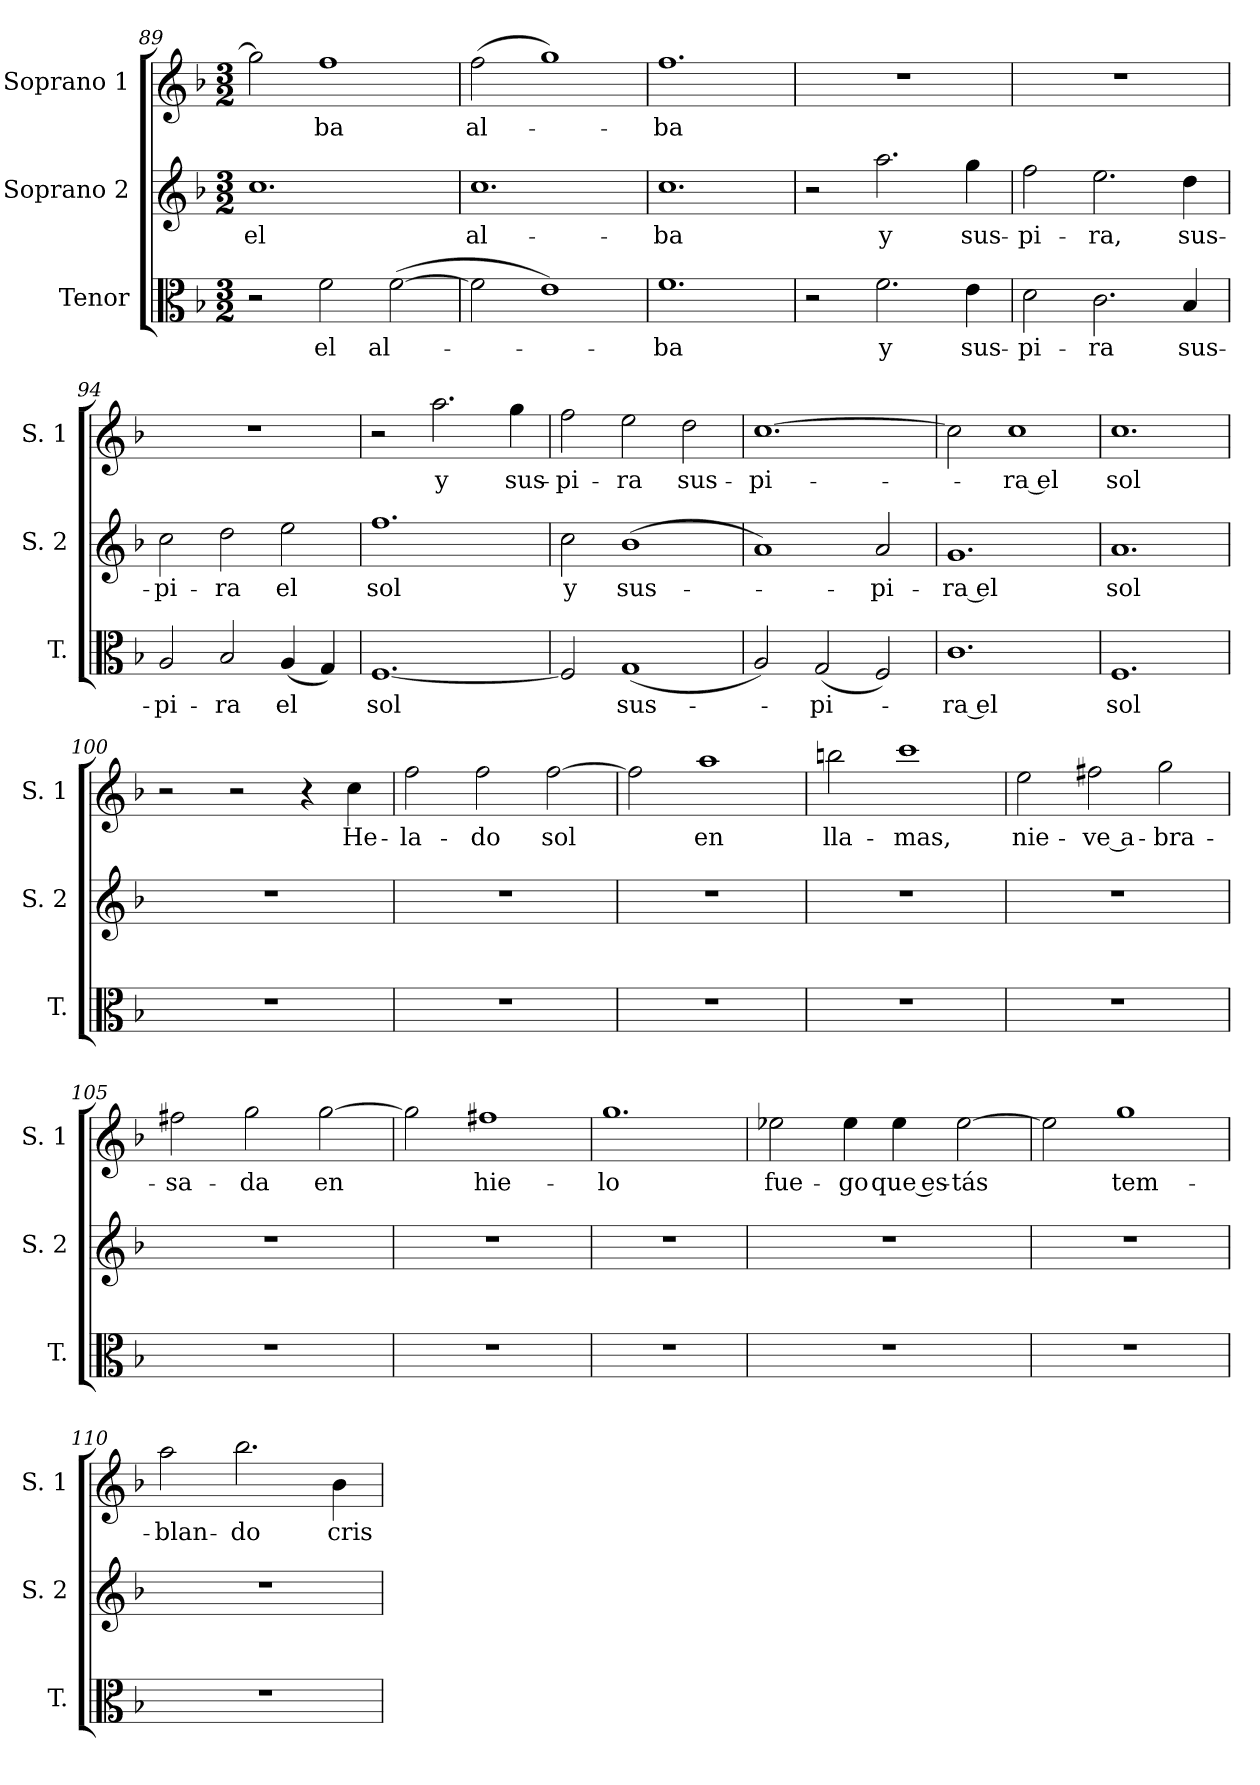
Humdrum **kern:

**kern	**text	**kern	**text	**kern	**text
*part3	*part3	*part2	*part2	*part1	*part1
*staff3	*staff3	*staff2	*staff2	*staff1	*staff1
*I"Tenor	*	*I"Soprano 2	*	*I"Soprano 1	*
*I'T.	*	*I'S. 2	*	*I'S. 1	*
*clefC3	*	*clefG2	*	*clefG2	*
*k[b-]	*	*k[b-]	*	*k[b-]	*
*M3/2	*	*M3/2	*	*M3/2	*
=89	=89	=89	=89	=89	=89
2r	.	1.cc	el	2gg]	.
2f	el	.	.	1ff	-ba
([2f	al-	.	.	.	.
=90	=90	=90	=90	=90	=90
2f]	.	1.cc	al-	(2ff	al-
1e)	.	.	.	1gg)	.
=91	=91	=91	=91	=91	=91
1.f	-ba	1.cc	-ba	1.ff	-ba
=92	=92	=92	=92	=92	=92
2r	.	2r	.	1.r	.
2.f	y	2.aa	y	.	.
4e	sus-	4gg	sus-	.	.
=93	=93	=93	=93	=93	=93
2d	-pi-	2ff	-pi-	1.r	.
2.c	-ra	2.ee	-ra,	.	.
4B-	sus-	4dd	sus-	.	.
=94	=94	=94	=94	=94	=94
2A	-pi-	2cc	-pi-	1.r	.
2B-	-ra	2dd	-ra	.	.
(4A	el	2ee	el	.	.
4G)	.	.	.	.	.
=95	=95	=95	=95	=95	=95
[1.F	sol	1.ff	sol	2r	.
.	.	.	.	2.aa	y
.	.	.	.	4gg	sus-
=96	=96	=96	=96	=96	=96
2F]	.	2cc	y	2ff	-pi-
(1G	sus-	(1b-	sus-	2ee	-ra
.	.	.	.	2dd	sus-
=97	=97	=97	=97	=97	=97
2A)	.	1a)	.	[1.cc	-pi-
(2G	-pi-	.	.	.	.
2F)	.	2a	-pi-	.	.
=98	=98	=98	=98	=98	=98
1.c	-ra el	1.g	-ra el	2cc]	.
.	.	.	.	1cc	-ra el
=99	=99	=99	=99	=99	=99
1.F	sol	1.a	sol	1.cc	sol
=100	=100	=100	=100	=100	=100
1.r	.	1.r	.	2r	.
.	.	.	.	2r	.
.	.	.	.	4r	.
.	.	.	.	4cc	He-
=101	=101	=101	=101	=101	=101
1.r	.	1.r	.	2ff	-la-
.	.	.	.	2ff	-do
.	.	.	.	[2ff	sol
=102	=102	=102	=102	=102	=102
1.r	.	1.r	.	2ff]	.
.	.	.	.	1aa	en
=103	=103	=103	=103	=103	=103
1.r	.	1.r	.	2bbn	lla-
.	.	.	.	1ccc	-mas,
=104	=104	=104	=104	=104	=104
1.r	.	1.r	.	2ee	nie-
.	.	.	.	2ff#i	-ve a-
.	.	.	.	2gg	-bra-
=105	=105	=105	=105	=105	=105
1.r	.	1.r	.	2ff#X	-sa-
.	.	.	.	2gg	-da
.	.	.	.	[2gg	en
=106	=106	=106	=106	=106	=106
1.r	.	1.r	.	2gg]	.
.	.	.	.	1ff#X	hie-
=107	=107	=107	=107	=107	=107
1.r	.	1.r	.	1.gg	-lo
=108	=108	=108	=108	=108	=108
1.r	.	1.r	.	2ee-X	fue-
.	.	.	.	4ee-	-go
.	.	.	.	4ee-	que es-
.	.	.	.	[2ee-	-tás
=109	=109	=109	=109	=109	=109
1.r	.	1.r	.	2ee-]	.
.	.	.	.	1gg	tem-
=110	=110	=110	=110	=110	=110
1.r	.	1.r	.	2aa	-blan-
.	.	.	.	2.bb-	-do
.	.	.	.	4b-	cris-
=	=	=	=	=	=
*-	*-	*-	*-	*-	*-
